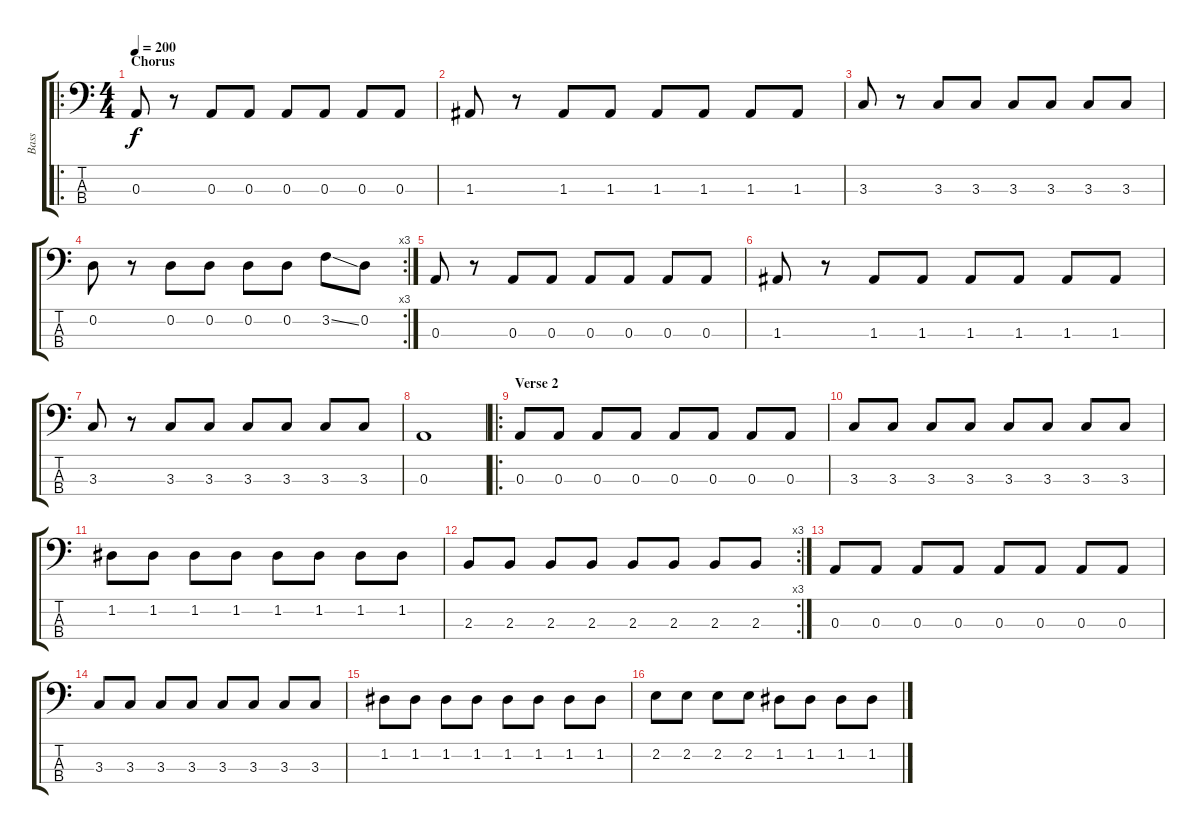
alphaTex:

\track ("Bass" "Bass") {instrument electricbassfinger}
\staff {score tabs}
\tuning (G2 D2 A1 D1) {hide}
\ro
\ts (4 4)
\section ("" "Chorus")
\tempo 200
\clef f4
\ks c
0.3.8{dy f} r.8 0.3.8 0.3.8 0.3.8 0.3.8 0.3.8 0.3.8 |
1.3.8 r.8 1.3.8 1.3.8 1.3.8 1.3.8 1.3.8 1.3.8 |
3.3.8 r.8 3.3.8 3.3.8 3.3.8 3.3.8 3.3.8 3.3.8 |
\rc 3
0.2.8 r.8 0.2.8 0.2.8 0.2.8 0.2.8 3.2{ss}.8 0.2.8 |
0.3.8 r.8 0.3.8 0.3.8 0.3.8 0.3.8 0.3.8 0.3.8 |
1.3.8 r.8 1.3.8 1.3.8 1.3.8 1.3.8 1.3.8 1.3.8 |
3.3.8 r.8 3.3.8 3.3.8 3.3.8 3.3.8 3.3.8 3.3.8 |
0.3.1 |
\ro
\section ("" "Verse 2")
0.3.8 0.3.8 0.3.8 0.3.8 0.3.8 0.3.8 0.3.8 0.3.8 |
3.3.8 3.3.8 3.3.8 3.3.8 3.3.8 3.3.8 3.3.8 3.3.8 |
1.2.8 1.2.8 1.2.8 1.2.8 1.2.8 1.2.8 1.2.8 1.2.8 |
\rc 3
2.3.8 2.3.8 2.3.8 2.3.8 2.3.8 2.3.8 2.3.8 2.3.8 |
0.3.8 0.3.8 0.3.8 0.3.8 0.3.8 0.3.8 0.3.8 0.3.8 |
3.3.8 3.3.8 3.3.8 3.3.8 3.3.8 3.3.8 3.3.8 3.3.8 |
1.2.8 1.2.8 1.2.8 1.2.8 1.2.8 1.2.8 1.2.8 1.2.8 |
2.2.8 2.2.8 2.2.8 2.2.8 1.2.8 1.2.8 1.2.8 1.2.8
